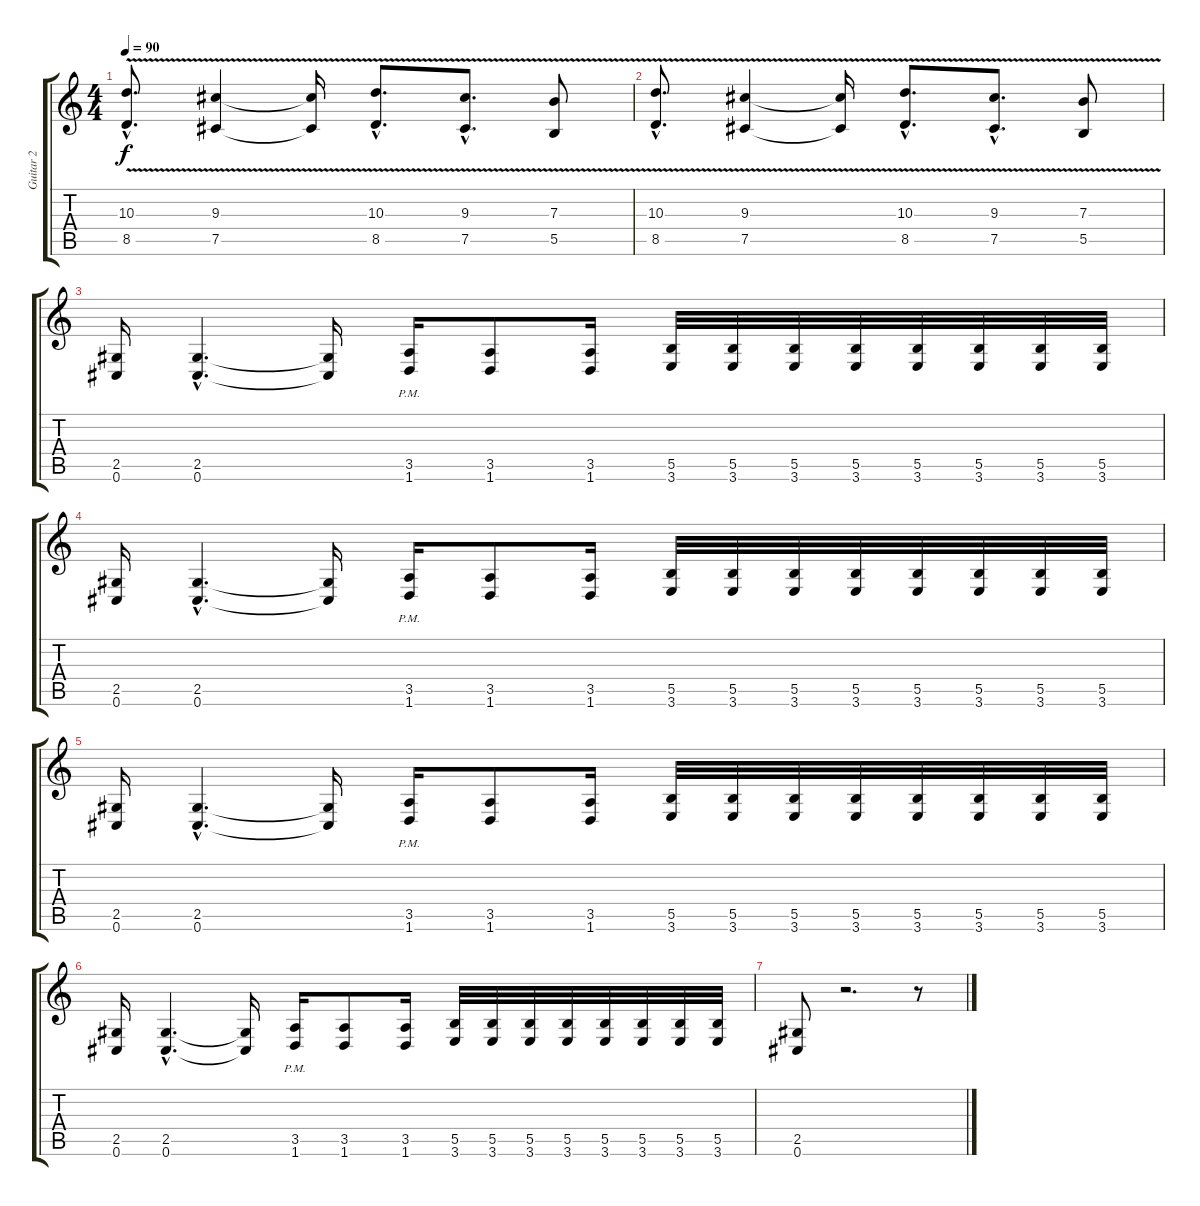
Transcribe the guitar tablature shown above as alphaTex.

\track ("Guitar 2" "Guitar 2") {instrument distortionguitar}
\staff {score tabs}
\tuning (Db4 Ab3 E3 B2 Gb2 Db2) {hide}
\ts (4 4)
\tempo 90
\clef g2
\ks c
(10.3{hac} 8.5{v hac}).8{d dy f} (9.3 7.5{v}).4 (9.3{t} 7.5{t}).16 (10.3{hac} 8.5{v hac}).8{d} (9.3{hac} 7.5{v hac}).8{d} (7.3 5.5{v}).8 |
(10.3{hac} 8.5{v hac}).8{d} (9.3 7.5{v}).4 (9.3{t} 7.5{t}).16 (10.3{hac} 8.5{v hac}).8{d} (9.3{hac} 7.5{v hac}).8{d} (7.3 5.5{v}).8 |
(2.5 0.6).16 (2.5{hac} 0.6{hac}).4{d} (2.5{t} 0.6{t}).16 (3.5{pm} 1.6{pm}).16 (3.5 1.6).8 (3.5 1.6).16 (5.5 3.6).32 (5.5 3.6).32 (5.5 3.6).32 (5.5 3.6).32 (5.5 3.6).32 (5.5 3.6).32 (5.5 3.6).32 (5.5 3.6).32 |
(2.5 0.6).16 (2.5{hac} 0.6{hac}).4{d} (2.5{t} 0.6{t}).16 (3.5{pm} 1.6{pm}).16 (3.5 1.6).8 (3.5 1.6).16 (5.5 3.6).32 (5.5 3.6).32 (5.5 3.6).32 (5.5 3.6).32 (5.5 3.6).32 (5.5 3.6).32 (5.5 3.6).32 (5.5 3.6).32 |
(2.5 0.6).16 (2.5{hac} 0.6{hac}).4{d} (2.5{t} 0.6{t}).16 (3.5{pm} 1.6{pm}).16 (3.5 1.6).8 (3.5 1.6).16 (5.5 3.6).32 (5.5 3.6).32 (5.5 3.6).32 (5.5 3.6).32 (5.5 3.6).32 (5.5 3.6).32 (5.5 3.6).32 (5.5 3.6).32 |
(2.5 0.6).16 (2.5{hac} 0.6{hac}).4{d} (2.5{t} 0.6{t}).16 (3.5{pm} 1.6{pm}).16 (3.5 1.6).8 (3.5 1.6).16 (5.5 3.6).32 (5.5 3.6).32 (5.5 3.6).32 (5.5 3.6).32 (5.5 3.6).32 (5.5 3.6).32 (5.5 3.6).32 (5.5 3.6).32 |
(2.5 0.6).8 r.2{d} r.8
